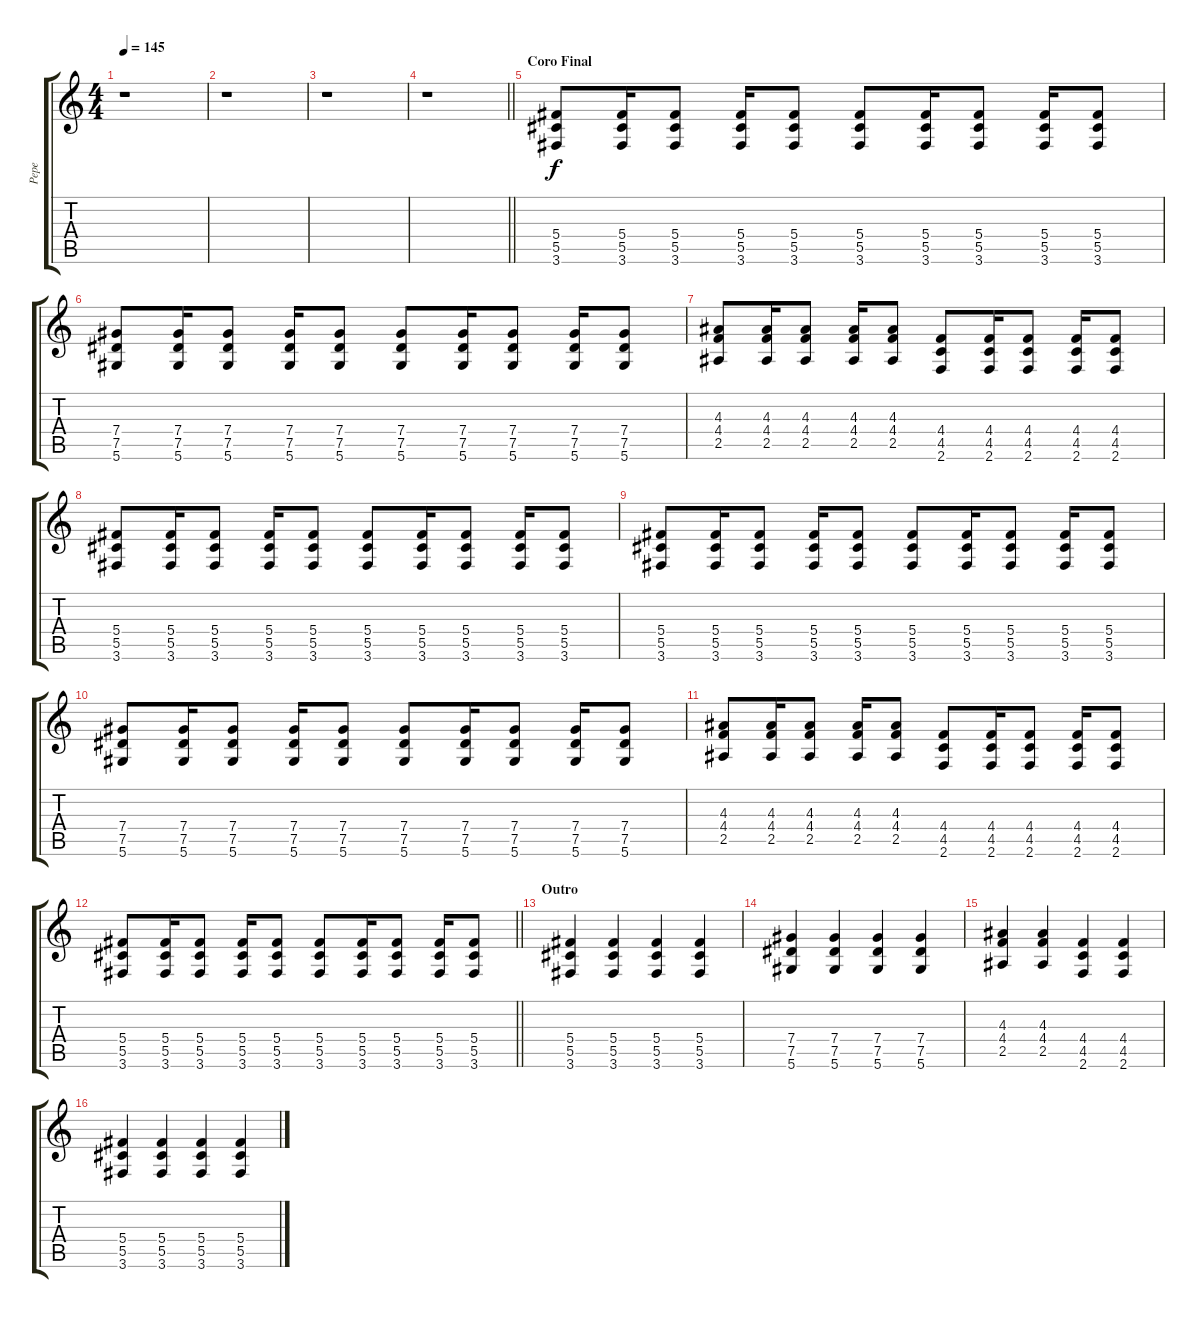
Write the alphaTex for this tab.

\track ("Pepe" "Pepe") {instrument distortionguitar}
\staff {score tabs}
\tuning (Eb4 Bb3 Gb3 Db3 Ab2 Eb2) {hide}
\ts (4 4)
\tempo 145
\clef g2
\ks c
r.1{dy f} |
r.1 |
r.1 |
\barLineRight lightlight
r.1 |
\section ("" "Coro Final")
(5.4 5.5 3.6).8 (5.4 5.5 3.6).16 (5.4 5.5 3.6).8 (5.4 5.5 3.6).16 (5.4 5.5 3.6).8 (5.4 5.5 3.6).8 (5.4 5.5 3.6).16 (5.4 5.5 3.6).8 (5.4 5.5 3.6).16 (5.4 5.5 3.6).8 |
(7.4 7.5 5.6).8 (7.4 7.5 5.6).16 (7.4 7.5 5.6).8 (7.4 7.5 5.6).16 (7.4 7.5 5.6).8 (7.4 7.5 5.6).8 (7.4 7.5 5.6).16 (7.4 7.5 5.6).8 (7.4 7.5 5.6).16 (7.4 7.5 5.6).8 |
(4.3 4.4 2.5).8 (4.3 4.4 2.5).16 (4.3 4.4 2.5).8 (4.3 4.4 2.5).16 (4.3 4.4 2.5).8 (4.4 4.5 2.6).8 (4.4 4.5 2.6).16 (4.4 4.5 2.6).8 (4.4 4.5 2.6).16 (4.4 4.5 2.6).8 |
(5.4 5.5 3.6).8 (5.4 5.5 3.6).16 (5.4 5.5 3.6).8 (5.4 5.5 3.6).16 (5.4 5.5 3.6).8 (5.4 5.5 3.6).8 (5.4 5.5 3.6).16 (5.4 5.5 3.6).8 (5.4 5.5 3.6).16 (5.4 5.5 3.6).8 |
(5.4 5.5 3.6).8 (5.4 5.5 3.6).16 (5.4 5.5 3.6).8 (5.4 5.5 3.6).16 (5.4 5.5 3.6).8 (5.4 5.5 3.6).8 (5.4 5.5 3.6).16 (5.4 5.5 3.6).8 (5.4 5.5 3.6).16 (5.4 5.5 3.6).8 |
(7.4 7.5 5.6).8 (7.4 7.5 5.6).16 (7.4 7.5 5.6).8 (7.4 7.5 5.6).16 (7.4 7.5 5.6).8 (7.4 7.5 5.6).8 (7.4 7.5 5.6).16 (7.4 7.5 5.6).8 (7.4 7.5 5.6).16 (7.4 7.5 5.6).8 |
(4.3 4.4 2.5).8 (4.3 4.4 2.5).16 (4.3 4.4 2.5).8 (4.3 4.4 2.5).16 (4.3 4.4 2.5).8 (4.4 4.5 2.6).8 (4.4 4.5 2.6).16 (4.4 4.5 2.6).8 (4.4 4.5 2.6).16 (4.4 4.5 2.6).8 |
\barLineRight lightlight
(5.4 5.5 3.6).8 (5.4 5.5 3.6).16 (5.4 5.5 3.6).8 (5.4 5.5 3.6).16 (5.4 5.5 3.6).8 (5.4 5.5 3.6).8 (5.4 5.5 3.6).16 (5.4 5.5 3.6).8 (5.4 5.5 3.6).16 (5.4 5.5 3.6).8 |
\section ("" "Outro")
(5.4 5.5 3.6).4 (5.4 5.5 3.6).4 (5.4 5.5 3.6).4 (5.4 5.5 3.6).4 |
(7.4 7.5 5.6).4 (7.4 7.5 5.6).4 (7.4 7.5 5.6).4 (7.4 7.5 5.6).4 |
(4.3 4.4 2.5).4 (4.3 4.4 2.5).4 (4.4 4.5 2.6).4 (4.4 4.5 2.6).4 |
(5.4 5.5 3.6).4 (5.4 5.5 3.6).4 (5.4 5.5 3.6).4 (5.4 5.5 3.6).4
